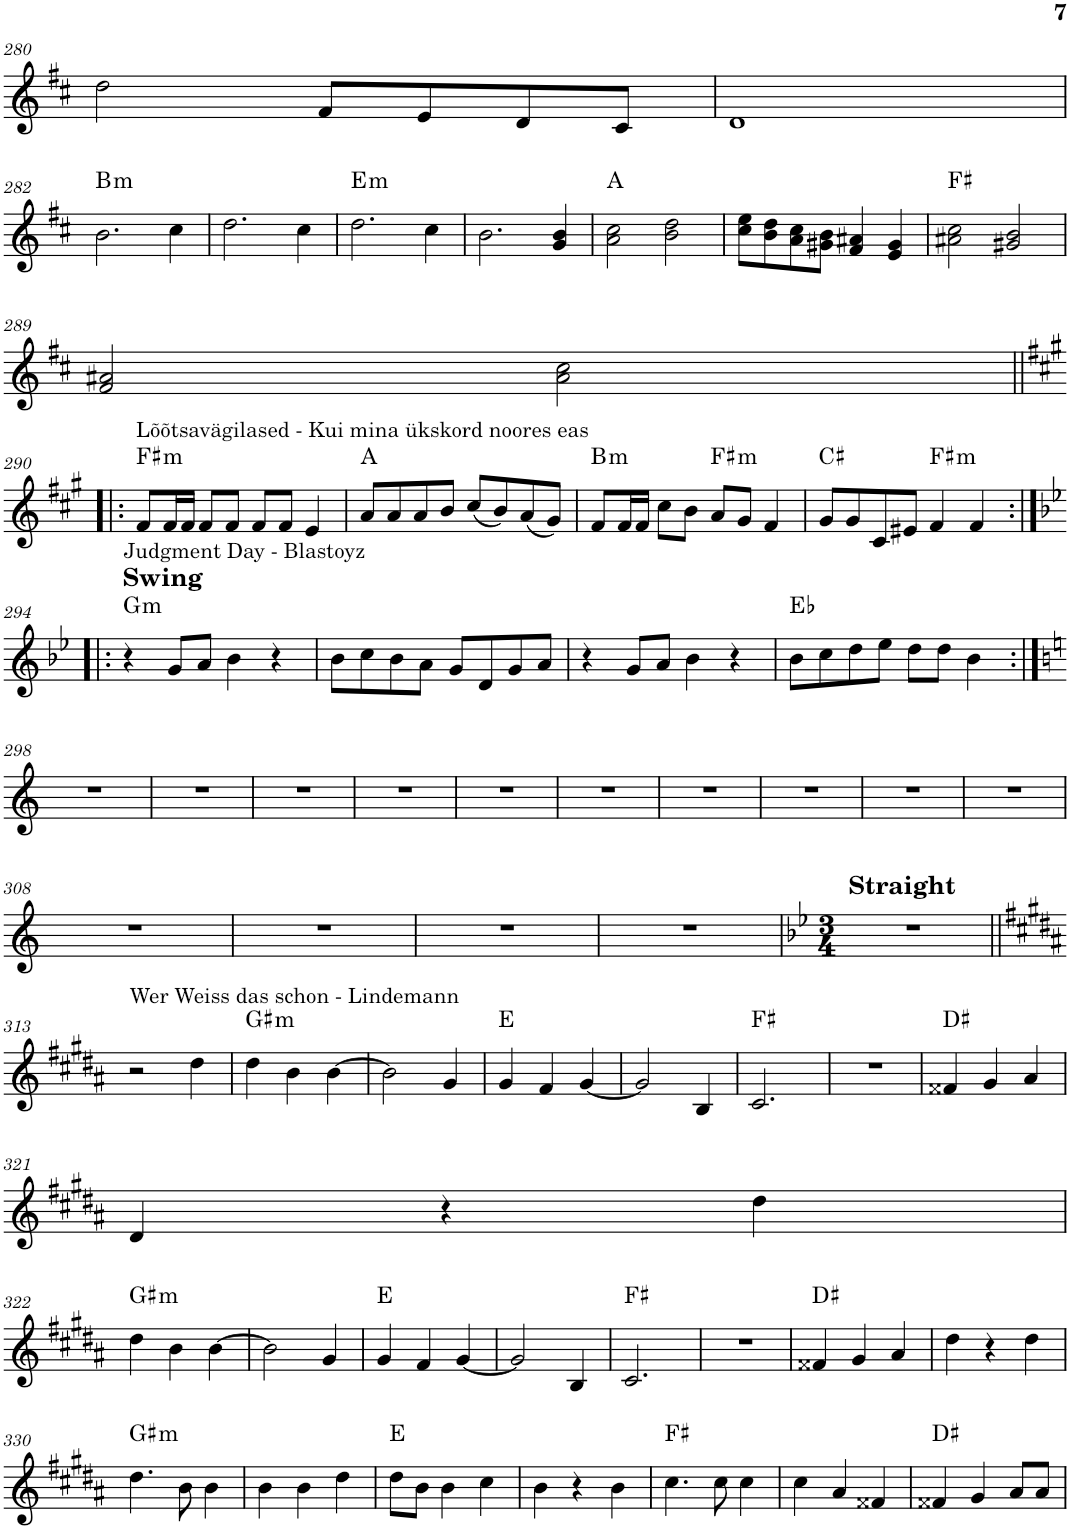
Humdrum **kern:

**kern	**harte
*part1	*part1
*staff1	*
*I"Piano	*
*I'Pno.	*
!!LO:PB:g=z
*clefG2	*
*Trd1c2	*
*k[f#c#]	*
*M4/4	*
=280	=280
2dd\	.
8f#/L	.
8e/	.
8d/	.
8c#/J	.
=281	=281
1d	.
!!LO:LB:g=z
=282	=282
!	!LO:H:kt=m
2.b\	B:min
4cc#\	.
=283	=283
2.dd\	.
4cc#\	.
=284	=284
!	!LO:H:kt=m
2.dd\	E:min
4cc#\	.
=285	=285
2.b\	.
4g/ 4b/	.
=286	=286
2a\ 2cc#\	A:maj
2b\ 2dd\	.
=287	=287
8cc#\ 8ee\L	.
8b\ 8dd\	.
8a\ 8cc#\	.
8g#X\ 8b\J	.
4f#/ 4a#X/	.
4e/ 4g#/	.
=288	=288
2a#X\ 2cc#\	F#:maj
2g#X/ 2b/	.
!!LO:LB:g=z
=289	=289
2f#/ 2a#X/	.
2a#\ 2cc#\	.
!!LO:LB:g=z
=290!|:	=290!|:
*k[f#c#g#]	*
!LO:TX:a:t=Lõõtsavägilased - Kui mina ükskord noores eas	!LO:H:kt=m
8f#/L	F#:min
16f#/L	.
16f#/JJ	.
8f#/L	.
8f#/J	.
8f#/L	.
8f#/J	.
4e/	.
=291	=291
8a/L	A:maj
8a/	.
8a/	.
8b/J	.
(8cc#/L	.
8b/)	.
(8a/	.
8g#/J)	.
=292	=292
!	!LO:H:kt=m
8f#/L	B:min
16f#/L	.
16f#/JJ	.
8cc#\L	.
8b\J	.
!	!LO:H:kt=m
8a/L	F#:min
8g#/J	.
4f#/	.
=293	=293
8g#/L	C#:maj
8g#/	.
8c#/	.
8e#X/J	.
!	!LO:H:kt=m
4f#/	F#:min
4f#/	.
!!LO:LB:g=z
=294:|!|:	=294:|!|:
*k[b-e-]	*
!LO:TX:a:B:t=Swing	!
!LO:TX:a:t=Judgment Day - Blastoyz	!LO:H:kt=m
4r	G:min
8g/L	.
8a/J	.
4b-\	.
4r	.
=295	=295
8b-\L	.
8cc\	.
8b-\	.
8a\J	.
8g/L	.
8d/	.
8g/	.
8a/J	.
=296	=296
4r	.
8g/L	.
8a/J	.
4b-\	.
4r	.
=297	=297
8b-\L	Eb:maj
8cc\	.
8dd\	.
8ee-\J	.
8dd\L	.
8dd\J	.
4b-\	.
!!LO:LB:g=z
=298:|!	=298:|!
*k[]	*
1r	.
=299	=299
1r	.
=300	=300
1r	.
=301	=301
1r	.
=302	=302
1r	.
=303	=303
1r	.
=304	=304
1r	.
=305	=305
1r	.
=306	=306
1r	.
=307	=307
1r	.
!!LO:LB:g=z
=308	=308
1r	.
=309	=309
1r	.
=310	=310
1r	.
=311	=311
1r	.
=312	=312
*k[b-e-]	*
*M3/4	*
!LO:TX:a:B:t=Straight	!
2.r	.
!!LO:LB:g=z
=313||	=313||
*k[f#c#g#d#a#]	*
!LO:TX:a:t=Wer Weiss das schon - Lindemann	!
2r	.
4dd#\	.
=314	=314
!	!LO:H:kt=m
4dd#\	G#:min
4b\	.
[4b\	.
=315	=315
2b\]	.
4g#/	.
=316	=316
4g#/	E:maj
4f#/	.
[4g#/	.
=317	=317
2g#/]	.
4B/	.
=318	=318
2.c#/	F#:maj
=319	=319
2.r	.
=320	=320
4f##X/	D#:maj
4g#/	.
4a#/	.
!!LO:LB:g=z
=321	=321
4d#/	.
4r	.
4dd#\	.
!!LO:LB:g=z
=322	=322
!	!LO:H:kt=m
4dd#\	G#:min
4b\	.
[4b\	.
=323	=323
2b\]	.
4g#/	.
=324	=324
4g#/	E:maj
4f#/	.
[4g#/	.
=325	=325
2g#/]	.
4B/	.
=326	=326
2.c#/	F#:maj
=327	=327
2.r	.
=328	=328
4f##X/	D#:maj
4g#/	.
4a#/	.
=329	=329
4dd#\	.
4r	.
4dd#\	.
!!LO:LB:g=z
=330	=330
!	!LO:H:kt=m
4.dd#\	G#:min
8b\	.
4b\	.
=331	=331
4b\	.
4b\	.
4dd#\	.
=332	=332
8dd#\L	E:maj
8b\J	.
4b\	.
4cc#\	.
=333	=333
4b\	.
4r	.
4b\	.
=334	=334
4.cc#\	F#:maj
8cc#\	.
4cc#\	.
=335	=335
4cc#\	.
4a#/	.
4f##X/	.
=336	=336
4f##X/	D#:maj
4g#/	.
8a#/L	.
8a#/J	.
=	=
*-	*-
